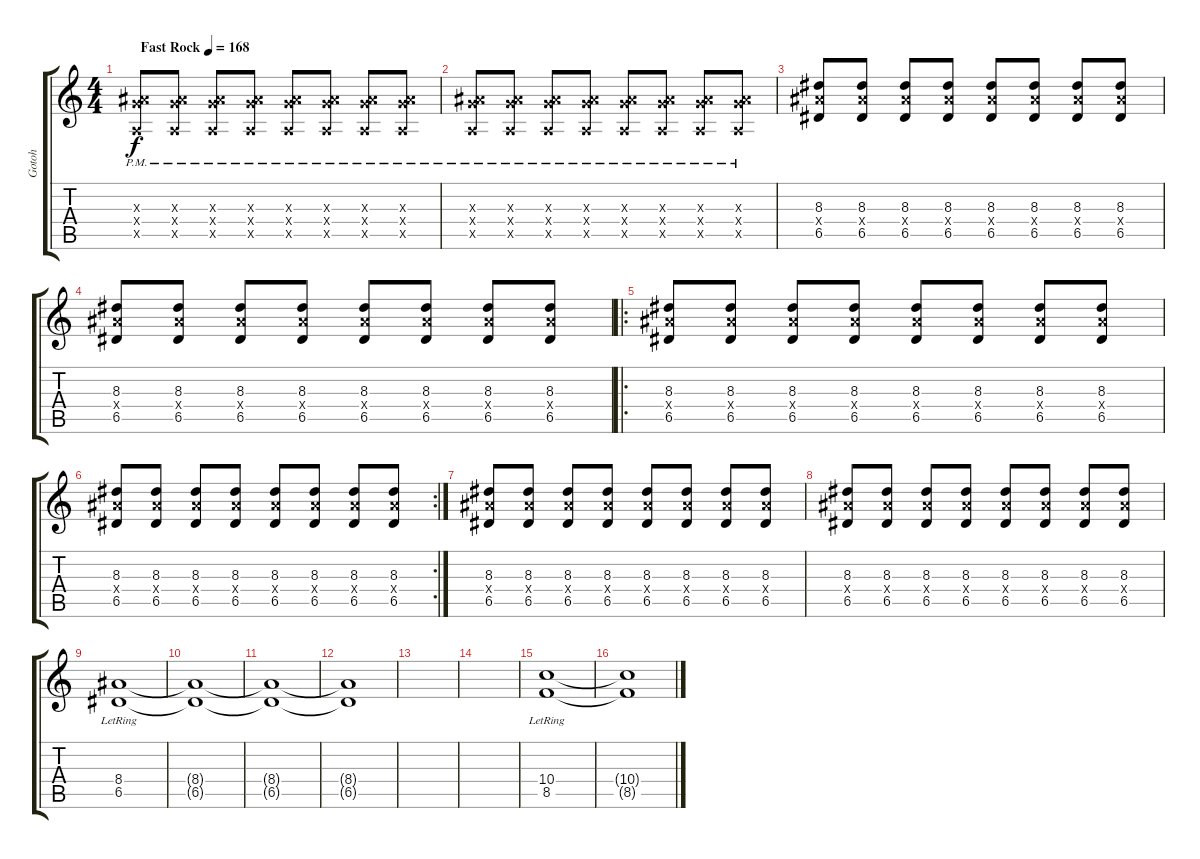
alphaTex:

\track ("Gotoh" "Gotoh") {instrument distortionguitar}
\staff {score tabs}
\tuning (E4 B3 G3 D3 A2 E2) {hide}
\ts (4 4)
\tempo (168 "Fast Rock")
\clef g2
\ks c
(0.3{x} 8.4{pm x} 0.5{x}).8{dy f instrument distortionguitar} (0.3{x} 8.4{pm x} 0.5{x}).8 (0.3{x} 8.4{pm x} 0.5{x}).8 (0.3{x} 8.4{pm x} 0.5{x}).8 (0.3{x} 8.4{pm x} 0.5{x}).8 (0.3{x} 8.4{pm x} 0.5{x}).8 (0.3{x} 8.4{pm x} 0.5{x}).8 (0.3{x} 8.4{pm x} 0.5{x}).8 |
(0.3{x} 8.4{pm x} 0.5{x}).8 (0.3{x} 8.4{pm x} 0.5{x}).8 (0.3{x} 8.4{pm x} 0.5{x}).8 (0.3{x} 8.4{pm x} 0.5{x}).8 (0.3{x} 8.4{pm x} 0.5{x}).8 (0.3{x} 8.4{pm x} 0.5{x}).8 (0.3{x} 8.4{pm x} 0.5{x}).8 (0.3{x} 8.4{pm x} 0.5{x}).8 |
(8.3 8.4{x} 6.5).8 (8.3 8.4{x} 6.5).8 (8.3 8.4{x} 6.5).8 (8.3 8.4{x} 6.5).8 (8.3 8.4{x} 6.5).8 (8.3 8.4{x} 6.5).8 (8.3 8.4{x} 6.5).8 (8.3 8.4{x} 6.5).8 |
(8.3 8.4{x} 6.5).8 (8.3 8.4{x} 6.5).8 (8.3 8.4{x} 6.5).8 (8.3 8.4{x} 6.5).8 (8.3 8.4{x} 6.5).8 (8.3 8.4{x} 6.5).8 (8.3 8.4{x} 6.5).8 (8.3 8.4{x} 6.5).8 |
\ro
(8.3 8.4{x} 6.5).8 (8.3 8.4{x} 6.5).8 (8.3 8.4{x} 6.5).8 (8.3 8.4{x} 6.5).8 (8.3 8.4{x} 6.5).8 (8.3 8.4{x} 6.5).8 (8.3 8.4{x} 6.5).8 (8.3 8.4{x} 6.5).8 |
\rc 2
(8.3 8.4{x} 6.5).8 (8.3 8.4{x} 6.5).8 (8.3 8.4{x} 6.5).8 (8.3 8.4{x} 6.5).8 (8.3 8.4{x} 6.5).8 (8.3 8.4{x} 6.5).8 (8.3 8.4{x} 6.5).8 (8.3 8.4{x} 6.5).8 |
(8.3 8.4{x} 6.5).8 (8.3 8.4{x} 6.5).8 (8.3 8.4{x} 6.5).8 (8.3 8.4{x} 6.5).8 (8.3 8.4{x} 6.5).8 (8.3 8.4{x} 6.5).8 (8.3 8.4{x} 6.5).8 (8.3 8.4{x} 6.5).8 |
(8.3 8.4{x} 6.5).8 (8.3 8.4{x} 6.5).8 (8.3 8.4{x} 6.5).8 (8.3 8.4{x} 6.5).8 (8.3 8.4{x} 6.5).8 (8.3 8.4{x} 6.5).8 (8.3 8.4{x} 6.5).8 (8.3 8.4{x} 6.5).8 |
(8.4{lr} 6.5{lr}).1 |
(8.4{t} 6.5{t}).1 |
(8.4{t} 6.5{t}).1 |
(8.4{t} 6.5{t}).1 |
|
|
(10.4{lr} 8.5).1 |
(10.4{t} 8.5{t}).1
